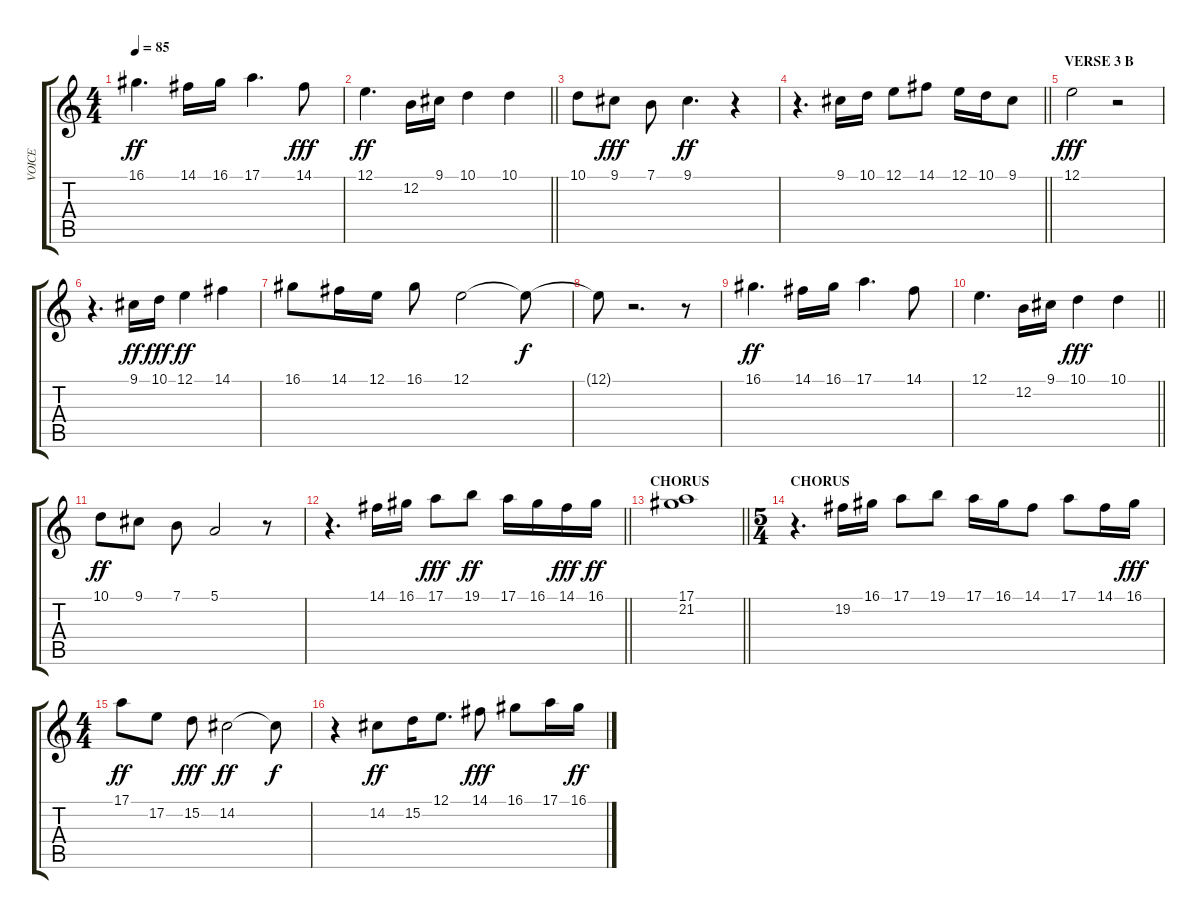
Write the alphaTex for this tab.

\track ("VOICE" "VOICE") {instrument harpsichord}
\staff {score tabs}
\tuning (E4 B3 G3 D3 A2 E2) {hide}
\ts (4 4)
\tempo 85
\clef g2
\ks c
16.1.4{d dy ff} 14.1.16 16.1.16 17.1.4{d} 14.1.8{dy fff} |
\barLineRight lightlight
12.1.4{d dy ff} 12.2.16 9.1.16 10.1.4 10.1.4 |
10.1.8 9.1.8{dy fff} 7.1.8 9.1.4{d dy ff} r.4 |
\barLineRight lightlight
r.4{d} 9.1.16 10.1.16 12.1.8 14.1.8 12.1.16 10.1.16 9.1.8 |
\section ("" "VERSE 3 B")
12.1.2{dy fff} r.2 |
r.4{d} 9.1.16{dy ff} 10.1.16{dy fff} 12.1.4{dy ff} 14.1.4 |
16.1.8 14.1.16 12.1.16 16.1.8 12.1.2 12.1{t}.8{dy f} |
12.1{t}.8 r.2{d} r.8 |
16.1.4{d dy ff} 14.1.16 16.1.16 17.1.4{d} 14.1.8 |
\barLineRight lightlight
12.1.4{d} 12.2.16 9.1.16 10.1.4{dy fff} 10.1.4 |
10.1.8{dy ff} 9.1.8 7.1.8 5.1.2 r.8 |
\barLineRight lightlight
r.4{d} 14.1.16 16.1.16 17.1.8{dy fff} 19.1.8{dy ff} 17.1.16 16.1.16 14.1.16{dy fff} 16.1.16{dy ff} |
\section ("" "CHORUS")
\barLineRight lightlight
(17.1 21.2).1 |
\ts (5 4)
\section ("" "CHORUS")
r.4{d} 19.2.16 16.1.16 17.1.8 19.1.8 17.1.16 16.1.16 14.1.8 17.1.8 14.1.16 16.1.16{dy fff} |
\ts (4 4)
17.1.8{dy ff} 17.2.8 15.2.8{dy fff} 14.2.2{dy ff} 14.2{t}.8{dy f} |
r.4 14.2.8{dy ff} 15.2.16 12.1.8{d} 14.1.8{dy fff} 16.1.8 17.1.16 16.1.16{dy ff}
